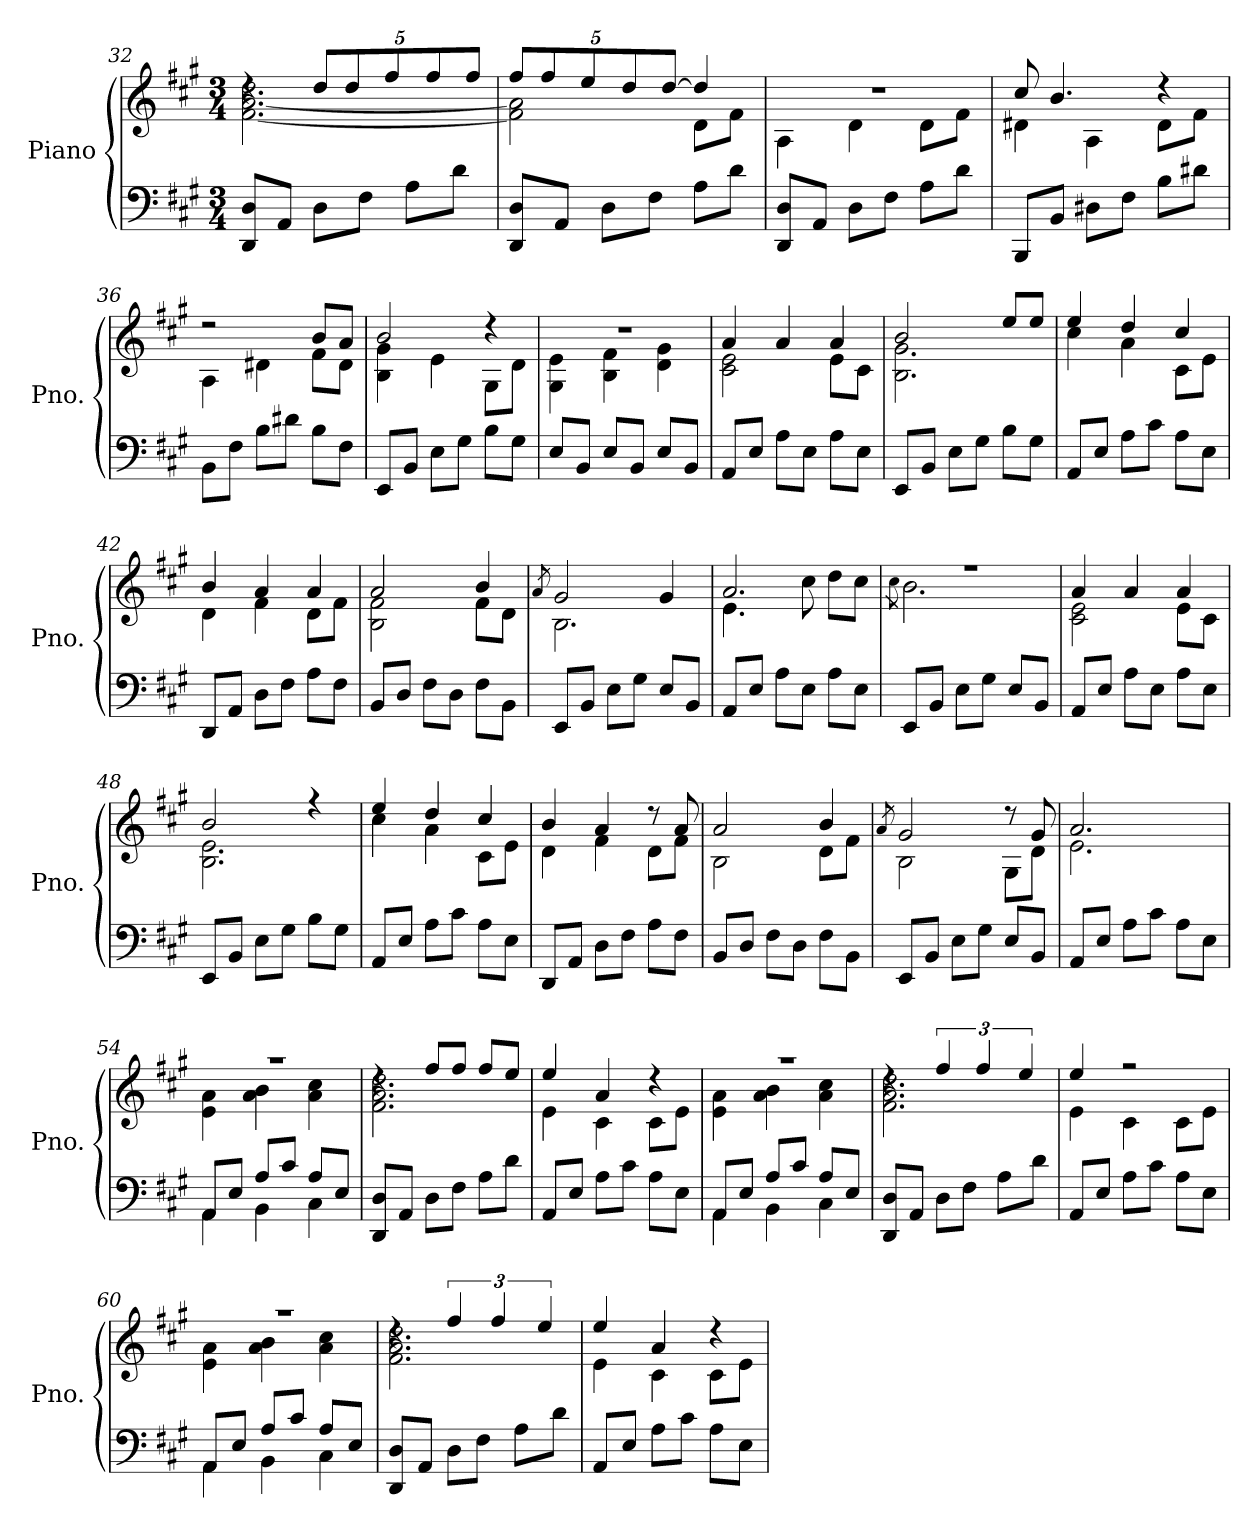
**kern	**kern
*part1	*part1
*staff2	*staff1
*I"Piano	*
*I'Pno.	*
*clefF4	*clefG2
*k[f#c#g#]	*k[f#c#g#]
*M3/4	*M3/4
=32	=32
*	*^
8DD/ 8D/L	4rdd	[2.f#\ [2.a\ 2.dd\
8AA/J	.	.
*	*Xbrackettup	*
8D\L	10dd/L	.
.	10dd/	.
8F#\J	.	.
.	10ff#/	.
8A\L	.	.
.	10ff#/	.
8d\J	.	.
.	10ff#/J	.
=33	=33	=33
8DD/ 8D/L	10ff#/L	2f#\] 2a\]
.	10ff#/	.
8AA/J	.	.
.	10ee/	.
8D\L	.	.
.	10dd/	.
8F#\J	.	.
.	[10dd/J	.
8A\L	4dd/]	8d\L
8d\J	.	8f#\J
!!LO:PB:g=z	!!
=34	=34	=34
8DD/ 8D/L	2.r	4A\
8AA/J	.	.
8D\L	.	4d\
8F#\J	.	.
8A\L	.	8d\L
8d\J	.	8f#\J
=35	=35	=35
8BBB/L	8cc#/	4d#X\
8BB/J	4.b/	.
8D#X\L	.	4A\
8F#\J	.	.
8B\L	4r	8d#\L
8d#X\J	.	8f#\J
=36	=36	=36
8BB\L	2r	4A\
8F#\J	.	.
8B\L	.	4d#X\
8d#X\J	.	.
8B\L	8b/L	8f#\L
8F#\J	8a/J	8d#\J
=37	=37	=37
8EE/L	2b/	4B\ 4g#\
8BB/J	.	.
8E\L	.	4e\
8G#\J	.	.
8B\L	4r	8G#\L
8G#\J	.	8d\J
=38	=38	=38
8E/L	2.r	4G#\ 4e\
8BB/J	.	.
8E/L	.	4B\ 4f#\
8BB/J	.	.
8E/L	.	4d\ 4g#\
8BB/J	.	.
=39	=39	=39
8AA/L	4a/	2c#\ 2e\
8E/J	.	.
8A\L	4a/	.
8E\J	.	.
8A\L	4a/	8e\L
8E\J	.	8c#\J
!!LO:LB:g=z	!!
=40	=40	=40
8EE/L	2b/	2.B\ 2.g#\
8BB/J	.	.
8E\L	.	.
8G#\J	.	.
8B\L	8ee/L	.
8G#\J	8ee/J	.
=41	=41	=41
8AA/L	4ee/	4cc#\
8E/J	.	.
8A\L	4dd/	4a\
8c#\J	.	.
8A\L	4cc#/	8c#\L
8E\J	.	8e\J
=42	=42	=42
8DD/L	4b/	4d\
8AA/J	.	.
8D\L	4a/	4f#\
8F#\J	.	.
8A\L	4a/	8d\L
8F#\J	.	8f#\J
=43	=43	=43
8BB/L	2a/	2B\ 2f#\
8D/J	.	.
8F#\L	.	.
8D\J	.	.
8F#\L	4b/	8f#\L
8BB\J	.	8d\J
=44	=44	=44
.	8qa/	.
8EE/L	2g#/	2.B\
8BB/J	.	.
8E\L	.	.
8G#\J	.	.
8E/L	4g#/	.
8BB/J	.	.
=45	=45	=45
8AA/L	2.a/	4.e\
8E/J	.	.
8A\L	.	.
8E\J	.	8cc#\
8A\L	.	8dd\L
8E\J	.	8cc#\J
=46	=46	=46
.	.	8qcc#\
8EE/L	2.r	2.b\
8BB/J	.	.
8E\L	.	.
8G#\J	.	.
8E/L	.	.
8BB/J	.	.
!!LO:LB:g=z	!!
=47	=47	=47
8AA/L	4a/	2c#\ 2e\
8E/J	.	.
8A\L	4a/	.
8E\J	.	.
8A\L	4a/	8e\L
8E\J	.	8c#\J
=48	=48	=48
8EE/L	2b/	2.B\ 2.e\
8BB/J	.	.
8E\L	.	.
8G#\J	.	.
8B\L	4r	.
8G#\J	.	.
=49	=49	=49
8AA/L	4ee/	4cc#\
8E/J	.	.
8A\L	4dd/	4a\
8c#\J	.	.
8A\L	4cc#/	8c#\L
8E\J	.	8e\J
=50	=50	=50
8DD/L	4b/	4d\
8AA/J	.	.
8D\L	4a/	4f#\
8F#\J	.	.
8A\L	8r	8d\L
8F#\J	8a/	8f#\J
=51	=51	=51
8BB/L	2a/	2B\
8D/J	.	.
8F#\L	.	.
8D\J	.	.
8F#\L	4b/	8d\L
8BB\J	.	8f#\J
=52	=52	=52
.	8qa/	.
8EE/L	2g#/	2B\
8BB/J	.	.
8E\L	.	.
8G#\J	.	.
8E/L	8r	8G#\L
8BB/J	8g#/	8d\J
!!LO:LB:g=z	!!
=53	=53	=53
8AA/L	2.a/	2.e\
8E/J	.	.
8A\L	.	.
8c#\J	.	.
8A\L	.	.
8E\J	.	.
=54	=54	=54
*^	*	*
8AA/L	4AA\	2.r	4e\ 4a\
8E/J	.	.	.
8A/L	4BB\	.	4a\ 4b\
8c#/J	.	.	.
8A/L	4C#\	.	4a\ 4cc#\
8E/J	.	.	.
*v	*v	*	*
=55	=55	=55
8DD/ 8D/L	4rdd	2.f#\ 2.a\ 2.dd\
8AA/J	.	.
8D\L	8ff#/L	.
8F#\J	8ff#/J	.
8A\L	8ff#/L	.
8d\J	8ee/J	.
=56	=56	=56
8AA/L	4ee/	4e\
8E/J	.	.
8A\L	4a/	4c#\
8c#\J	.	.
8A\L	4r	8c#\L
8E\J	.	8e\J
=57	=57	=57
*^	*	*
8AA/L	4AA\	2.r	4e\ 4a\
8E/J	.	.	.
8A/L	4BB\	.	4a\ 4b\
8c#/J	.	.	.
8A/L	4C#\	.	4a\ 4cc#\
8E/J	.	.	.
*v	*v	*	*
=58	=58	=58
8DD/ 8D/L	4rdd	2.f#\ 2.a\ 2.dd\
8AA/J	.	.
*	*brackettup	*
8D\L	6ff#/	.
8F#\J	.	.
.	6ff#/	.
8A\L	.	.
.	6ee/	.
8d\J	.	.
=59	=59	=59
8AA/L	4ee/	4e\
8E/J	.	.
8A\L	2r	4c#\
8c#\J	.	.
8A\L	.	8c#\L
8E\J	.	8e\J
!!LO:LB:g=z	!!
=60	=60	=60
*^	*	*
8AA/L	4AA\	2.r	4e\ 4a\
8E/J	.	.	.
8A/L	4BB\	.	4a\ 4b\
8c#/J	.	.	.
8A/L	4C#\	.	4a\ 4cc#\
8E/J	.	.	.
*v	*v	*	*
=61	=61	=61
8DD/ 8D/L	4rdd	2.f#\ 2.a\ 2.dd\
8AA/J	.	.
8D\L	6ff#/	.
8F#\J	.	.
.	6ff#/	.
8A\L	.	.
.	6ee/	.
8d\J	.	.
=62	=62	=62
8AA/L	4ee/	4e\
8E/J	.	.
8A\L	4a/	4c#\
8c#\J	.	.
8A\L	4r	8c#\L
8E\J	.	8e\J
*	*v	*v
=	=
*-	*-
